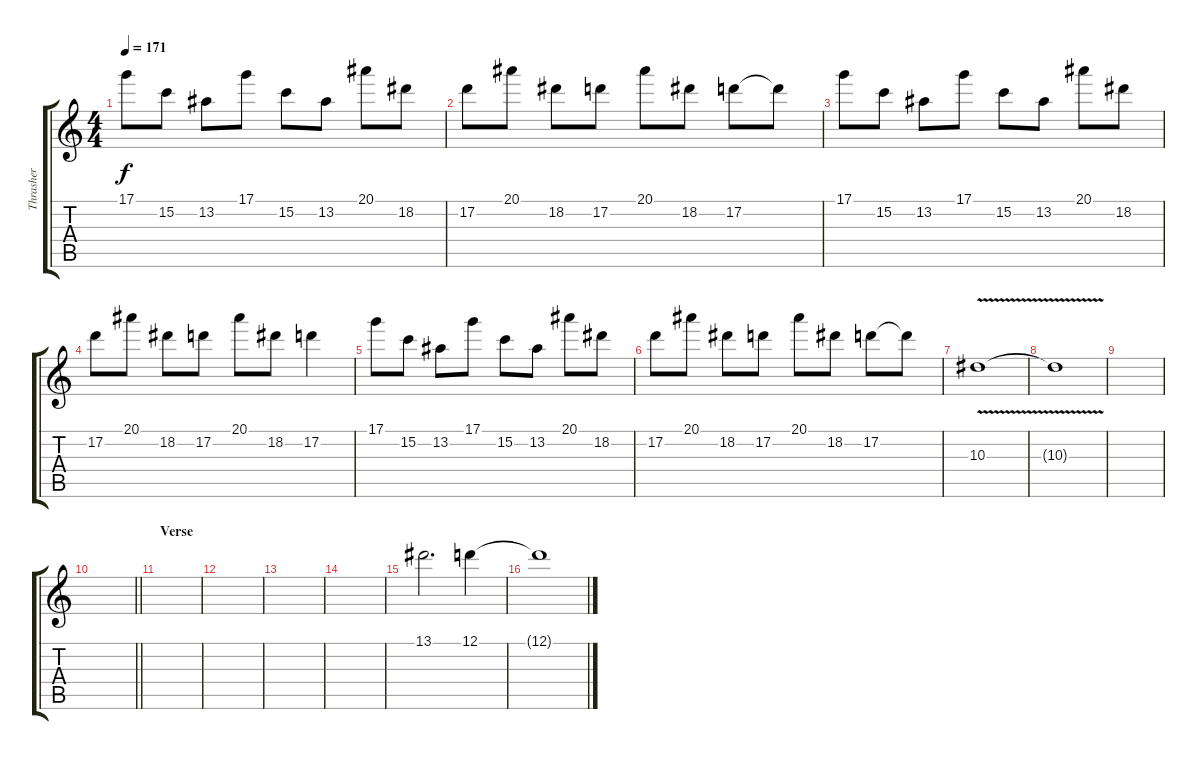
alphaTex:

\track ("Thrasher" "Thrasher") {instrument distortionguitar}
\staff {score tabs}
\tuning (D4 A3 F3 C3 G2 C2) {hide}
\ts (4 4)
\tempo 171
\clef g2
\ks c
17.1.8{dy f volume 9} 15.2.8 13.2.8 17.1.8 15.2.8 13.2.8 20.1.8 18.2.8 |
17.2.8 20.1.8 18.2.8 17.2.8 20.1.8 18.2.8 17.2.8 17.2{t}.8 |
17.1.8 15.2.8 13.2.8 17.1.8 15.2.8 13.2.8 20.1.8 18.2.8 |
17.2.8 20.1.8 18.2.8 17.2.8 20.1.8 18.2.8 17.2.4 |
17.1.8 15.2.8 13.2.8 17.1.8 15.2.8 13.2.8 20.1.8 18.2.8 |
17.2.8 20.1.8 18.2.8 17.2.8 20.1.8 18.2.8 17.2.8 17.2{t}.8 |
10.3{v}.1{volume 9} |
10.3{t}.1 |
|
\barLineRight lightlight
|
\section ("" "Verse")
|
|
|
|
13.1.2{d volume 7} 12.1.4 |
12.1{t}.1
